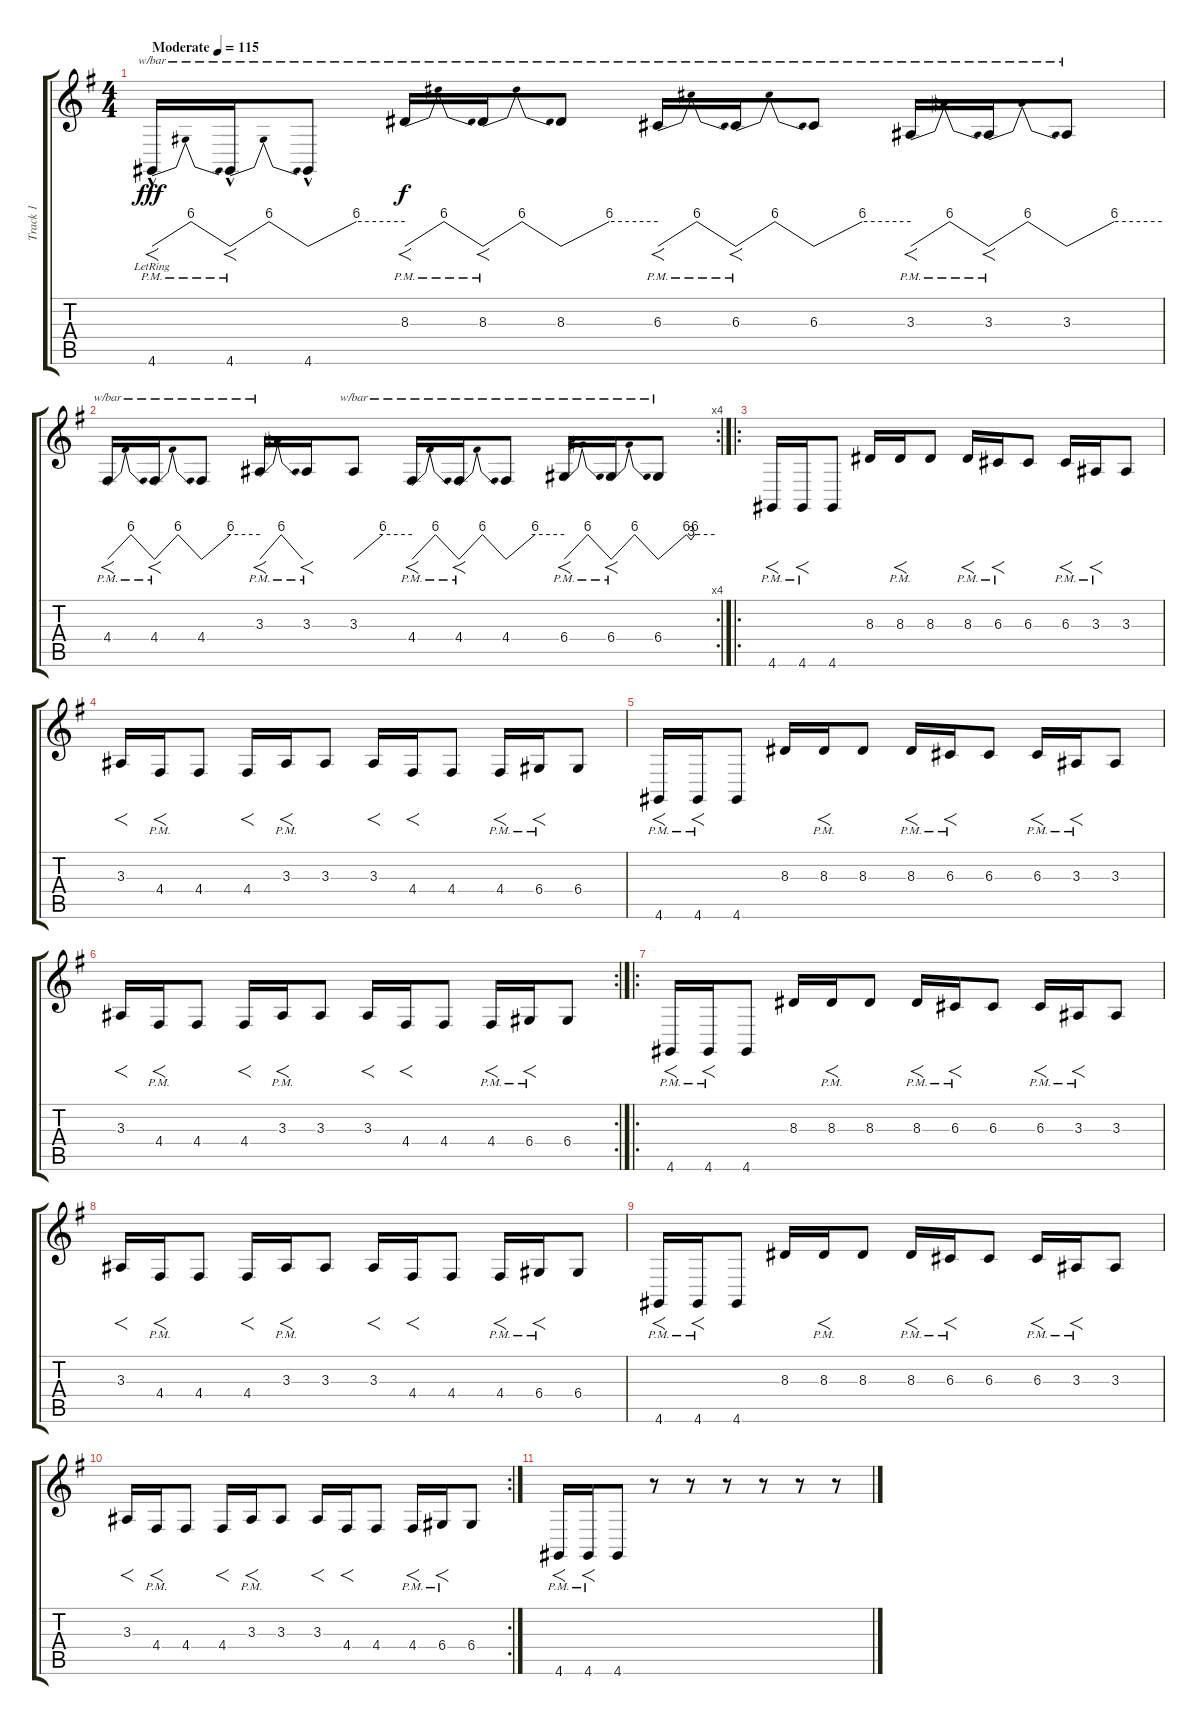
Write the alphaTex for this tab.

\track ("Track 1" "Track 1") {instrument lead2sawtooth}
\staff {score tabs}
\tuning (E4 B3 G3 D3 A2 E2) {hide}
\ts (4 4)
\tempo (115 "Moderate")
\clef g2
\ks g
4.6{hac pm lr}.16{f tbe (dip default 0 0 30 24 60 0) dy fff instrument lead2sawtooth} 4.6{hac pm}.16{f tbe (dip default 0 0 30 24 60 0)} 4.6{hac}.8{tbe (custom default 0 0 30 24 60 24)} 8.3{pm}.16{f tbe (dip default 0 0 30 24 60 0) dy f} 8.3{pm}.16{f tbe (dip default 0 0 30 24 60 0)} 8.3.8{tbe (custom default 0 0 30 24 60 24)} 6.3{pm}.16{f tbe (dip default 0 0 30 24 60 0)} 6.3{pm}.16{f tbe (dip default 0 0 30 24 60 0)} 6.3.8{tbe (custom default 0 0 30 24 60 24)} 3.3{pm}.16{f tbe (dip default 0 0 30 24 60 0)} 3.3{pm}.16{f tbe (dip default 0 0 30 24 60 0)} 3.3.8{tbe (custom default 0 0 30 24 60 24)} |
\rc 4
4.4{pm}.16{f tbe (dip default 0 0 30 24 60 0)} 4.4{pm}.16{f tbe (dip default 0 0 30 24 60 0)} 4.4.8{tbe (custom default 0 0 30 24 60 24)} 3.3{pm}.16{f tbe (dip default 0 0 30 24 60 0)} 3.3{pm}.16{f} 3.3.8{tbe (custom default 0 0 30 24 60 24)} 4.4{pm}.16{f tbe (dip default 0 0 30 24 60 0)} 4.4{pm}.16{f tbe (dip default 0 0 30 24 60 0)} 4.4.8{tbe (custom default 0 0 30 24 60 24)} 6.4{pm}.16{f tbe (dip default 0 0 30 24 60 0)} 6.4{pm}.16{f tbe (dip default 0 0 30 24 60 0)} 6.4.8{tbe (custom default 0 0 30 24 35 12 39 24 41 24 60 24)} |
\ro
4.6{pm}.16{f volume 16} 4.6{pm}.16{f} 4.6.8 8.3.16 8.3{pm}.16{f} 8.3.8 8.3{pm}.16{f} 6.3{pm}.16{f} 6.3.8 6.3{pm}.16{f} 3.3{pm}.16{f} 3.3.8 |
3.3.16{f} 4.4{pm}.16{f} 4.4.8 4.4.16{f} 3.3{pm}.16{f} 3.3.8 3.3.16{f} 4.4.16{f} 4.4.8 4.4{pm}.16{f} 6.4{pm}.16{f} 6.4.8 |
4.6{pm}.16{f} 4.6{pm}.16{f} 4.6.8 8.3.16 8.3{pm}.16{f} 8.3.8 8.3{pm}.16{f} 6.3{pm}.16{f} 6.3.8 6.3{pm}.16{f} 3.3{pm}.16{f} 3.3.8 |
\rc 2
3.3.16{f} 4.4{pm}.16{f} 4.4.8 4.4.16{f} 3.3{pm}.16{f} 3.3.8 3.3.16{f} 4.4.16{f} 4.4.8 4.4{pm}.16{f} 6.4{pm}.16{f} 6.4.8 |
\ro
4.6{pm}.16{f} 4.6{pm}.16{f} 4.6.8 8.3.16 8.3{pm}.16{f} 8.3.8 8.3{pm}.16{f} 6.3{pm}.16{f} 6.3.8 6.3{pm}.16{f} 3.3{pm}.16{f} 3.3.8 |
3.3.16{f} 4.4{pm}.16{f} 4.4.8 4.4.16{f} 3.3{pm}.16{f} 3.3.8 3.3.16{f} 4.4.16{f} 4.4.8 4.4{pm}.16{f} 6.4{pm}.16{f} 6.4.8 |
4.6{pm}.16{f} 4.6{pm}.16{f} 4.6.8 8.3.16 8.3{pm}.16{f} 8.3.8 8.3{pm}.16{f} 6.3{pm}.16{f} 6.3.8 6.3{pm}.16{f} 3.3{pm}.16{f} 3.3.8 |
\rc 2
3.3.16{f} 4.4{pm}.16{f} 4.4.8 4.4.16{f} 3.3{pm}.16{f} 3.3.8 3.3.16{f} 4.4.16{f} 4.4.8 4.4{pm}.16{f} 6.4{pm}.16{f} 6.4.8 |
4.6{pm}.16{f} 4.6{pm}.16{f} 4.6.8 r.8 r.8 r.8 r.8 r.8 r.8
